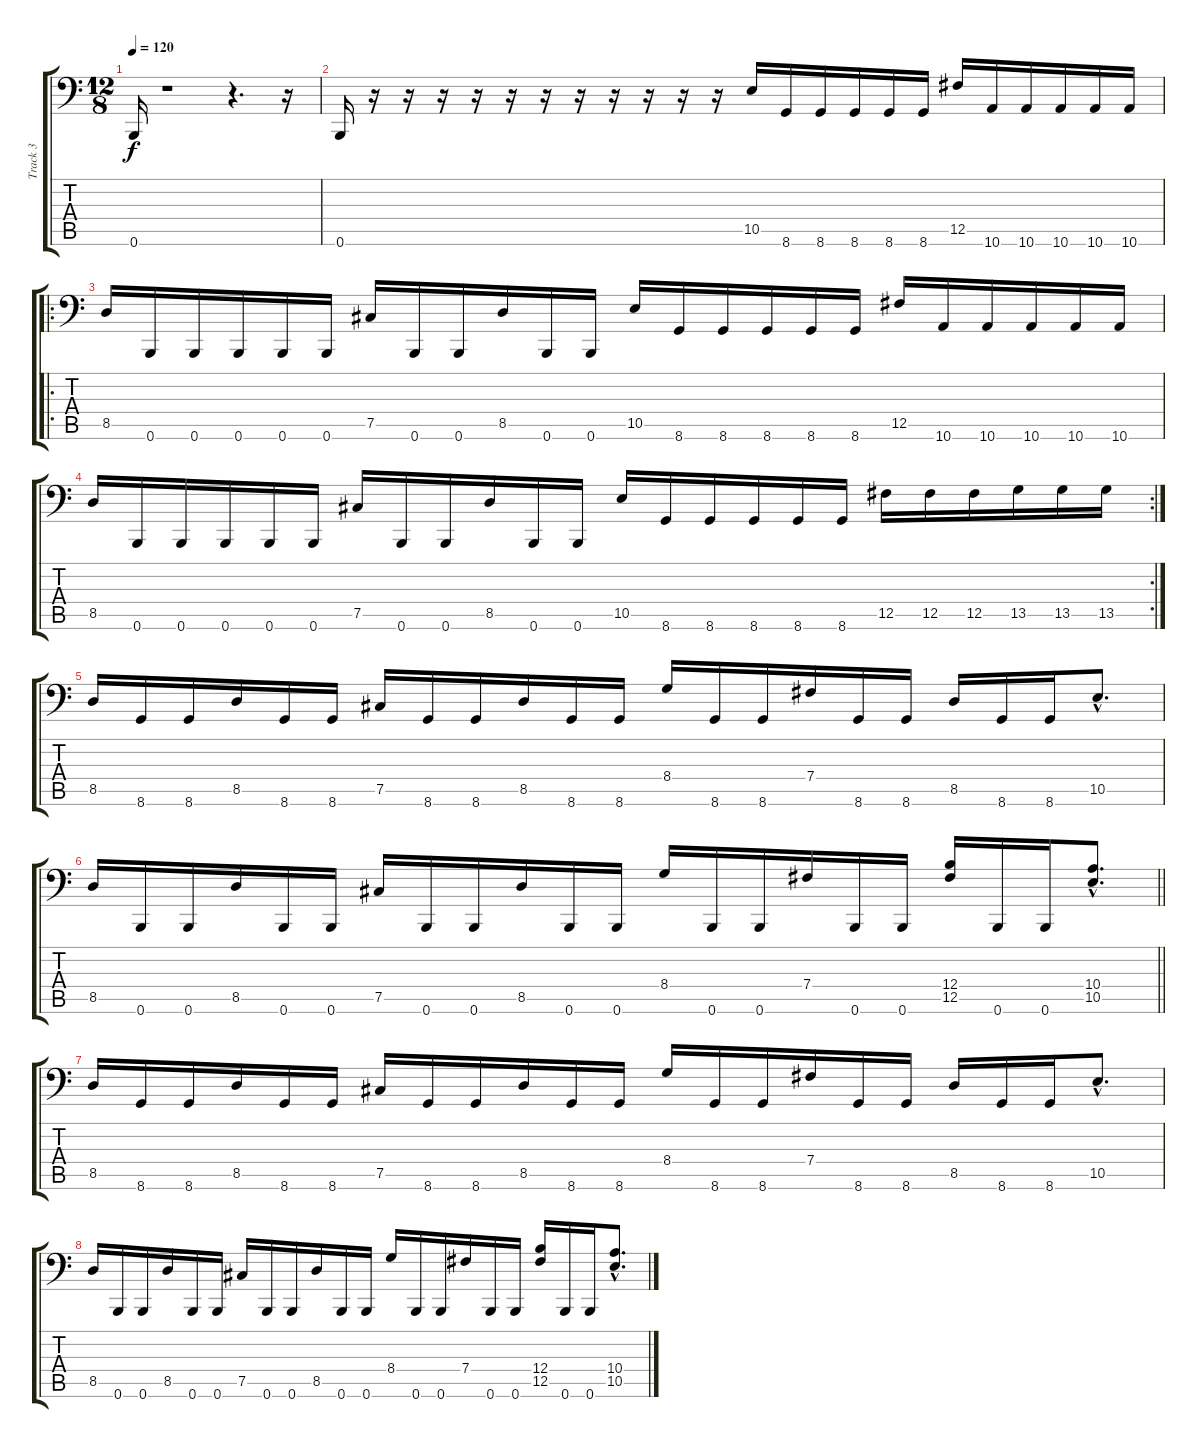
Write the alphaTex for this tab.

\track ("Track 3" "Track 3") {instrument electricbasspick}
\staff {score tabs}
\tuning (Db3 Ab2 E2 B1 Gb1 B0) {hide}
\ts (12 8)
\tempo 120
\clef f4
\ks c
0.6.16{dy f instrument electricbasspick} r.1 r.4{d} r.16 |
0.6.16 r.16 r.16 r.16 r.16 r.16 r.16 r.16 r.16 r.16 r.16 r.16 10.5.16 8.6.16 8.6.16 8.6.16 8.6.16 8.6.16 12.5.16 10.6.16 10.6.16 10.6.16 10.6.16 10.6.16 |
\ro
8.5.16 0.6.16 0.6.16 0.6.16 0.6.16 0.6.16 7.5.16 0.6.16 0.6.16 8.5.16 0.6.16 0.6.16 10.5.16 8.6.16 8.6.16 8.6.16 8.6.16 8.6.16 12.5.16 10.6.16 10.6.16 10.6.16 10.6.16 10.6.16 |
\rc 2
8.5.16 0.6.16 0.6.16 0.6.16 0.6.16 0.6.16 7.5.16 0.6.16 0.6.16 8.5.16 0.6.16 0.6.16 10.5.16 8.6.16 8.6.16 8.6.16 8.6.16 8.6.16 12.5.16 12.5.16 12.5.16 13.5.16 13.5.16 13.5.16 |
8.5.16 8.6.16 8.6.16 8.5.16 8.6.16 8.6.16 7.5.16 8.6.16 8.6.16 8.5.16 8.6.16 8.6.16 8.4.16 8.6.16 8.6.16 7.4.16 8.6.16 8.6.16 8.5.16 8.6.16 8.6.16 10.5{hac}.8{d} |
\barLineRight lightlight
8.5.16 0.6.16 0.6.16 8.5.16 0.6.16 0.6.16 7.5.16 0.6.16 0.6.16 8.5.16 0.6.16 0.6.16 8.4.16 0.6.16 0.6.16 7.4.16 0.6.16 0.6.16 (12.4 12.5).16 0.6.16 0.6.16 (10.4{hac} 10.5{hac}).8{d} |
8.5.16 8.6.16 8.6.16 8.5.16 8.6.16 8.6.16 7.5.16 8.6.16 8.6.16 8.5.16 8.6.16 8.6.16 8.4.16 8.6.16 8.6.16 7.4.16 8.6.16 8.6.16 8.5.16 8.6.16 8.6.16 10.5{hac}.8{d} |
8.5.16 0.6.16 0.6.16 8.5.16 0.6.16 0.6.16 7.5.16 0.6.16 0.6.16 8.5.16 0.6.16 0.6.16 8.4.16 0.6.16 0.6.16 7.4.16 0.6.16 0.6.16 (12.4 12.5).16 0.6.16 0.6.16 (10.4{hac} 10.5{hac}).8{d}
